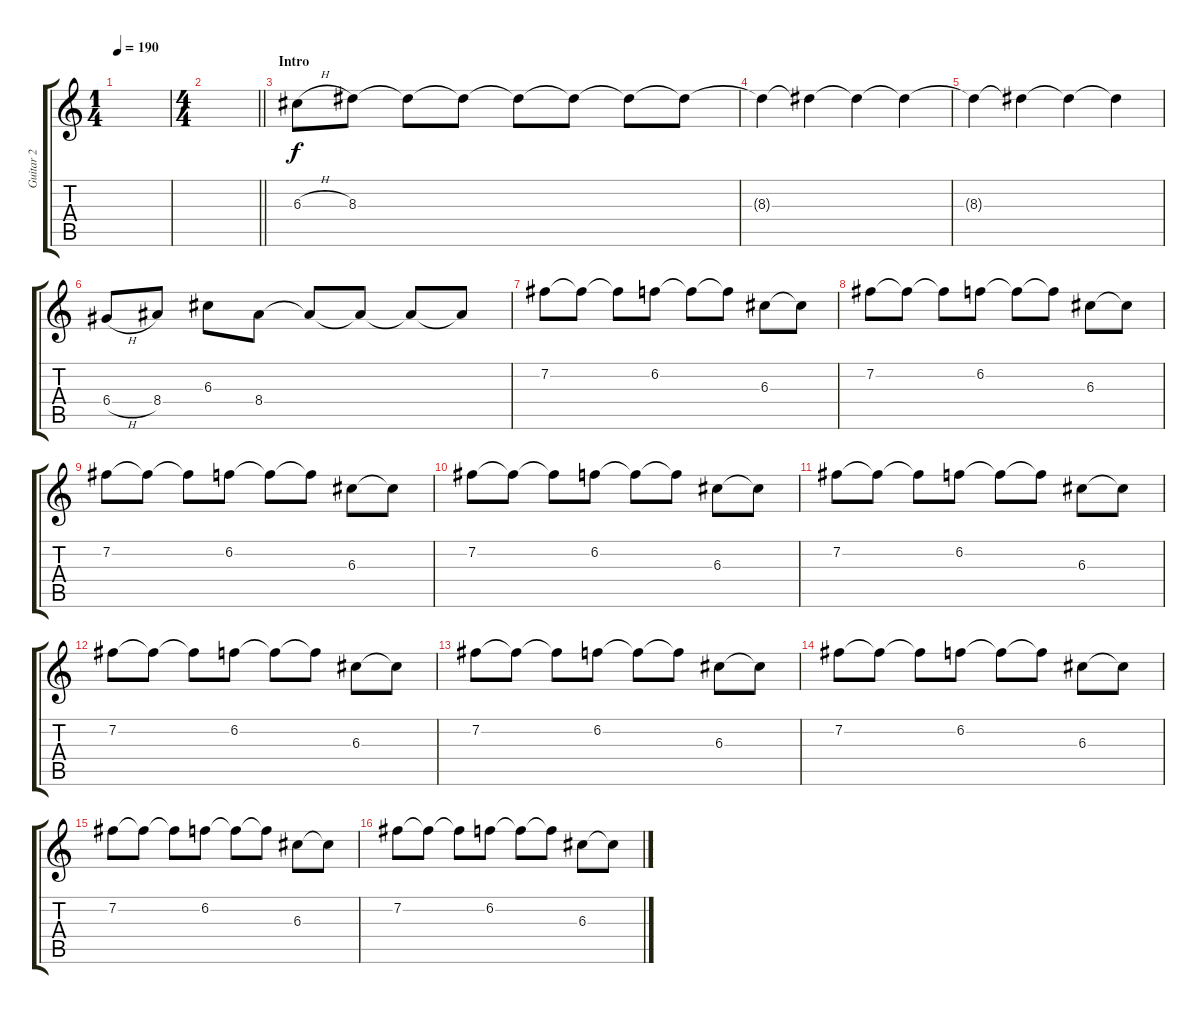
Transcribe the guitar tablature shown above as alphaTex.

\track ("Guitar 2" "Guitar 2") {instrument distortionguitar}
\staff {score tabs}
\tuning (E4 B3 G3 D3 A2 E2) {hide}
\ts (1 4)
\tempo 190
\clef g2
\ks c
|
\ts (4 4)
\barLineRight lightlight
|
\section ("" "Intro")
6.3{h}.8 8.3.8 8.3{t}.8 8.3{t}.8 8.3{t}.8 8.3{t}.8 8.3{t}.8 8.3{t}.8 |
8.3{t}.4 8.3{t}.4 8.3{t}.4 8.3{t}.4 |
8.3{t}.4 8.3{t}.4 8.3{t}.4 8.3{t}.4 |
6.4{h}.8 8.4.8 6.3.8 8.4.8 8.4{t}.8 8.4{t}.8 8.4{t}.8 8.4{t}.8 |
7.2.8 7.2{t}.8 7.2{t}.8 6.2.8 6.2{t}.8 6.2{t}.8 6.3.8 6.3{t}.8 |
7.2.8 7.2{t}.8 7.2{t}.8 6.2.8 6.2{t}.8 6.2{t}.8 6.3.8 6.3{t}.8 |
7.2.8 7.2{t}.8 7.2{t}.8 6.2.8 6.2{t}.8 6.2{t}.8 6.3.8 6.3{t}.8 |
7.2.8 7.2{t}.8 7.2{t}.8 6.2.8 6.2{t}.8 6.2{t}.8 6.3.8 6.3{t}.8 |
7.2.8 7.2{t}.8 7.2{t}.8 6.2.8 6.2{t}.8 6.2{t}.8 6.3.8 6.3{t}.8 |
7.2.8 7.2{t}.8 7.2{t}.8 6.2.8 6.2{t}.8 6.2{t}.8 6.3.8 6.3{t}.8 |
7.2.8 7.2{t}.8 7.2{t}.8 6.2.8 6.2{t}.8 6.2{t}.8 6.3.8 6.3{t}.8 |
7.2.8 7.2{t}.8 7.2{t}.8 6.2.8 6.2{t}.8 6.2{t}.8 6.3.8 6.3{t}.8 |
7.2.8 7.2{t}.8 7.2{t}.8 6.2.8 6.2{t}.8 6.2{t}.8 6.3.8 6.3{t}.8 |
7.2.8 7.2{t}.8 7.2{t}.8 6.2.8 6.2{t}.8 6.2{t}.8 6.3.8 6.3{t}.8
